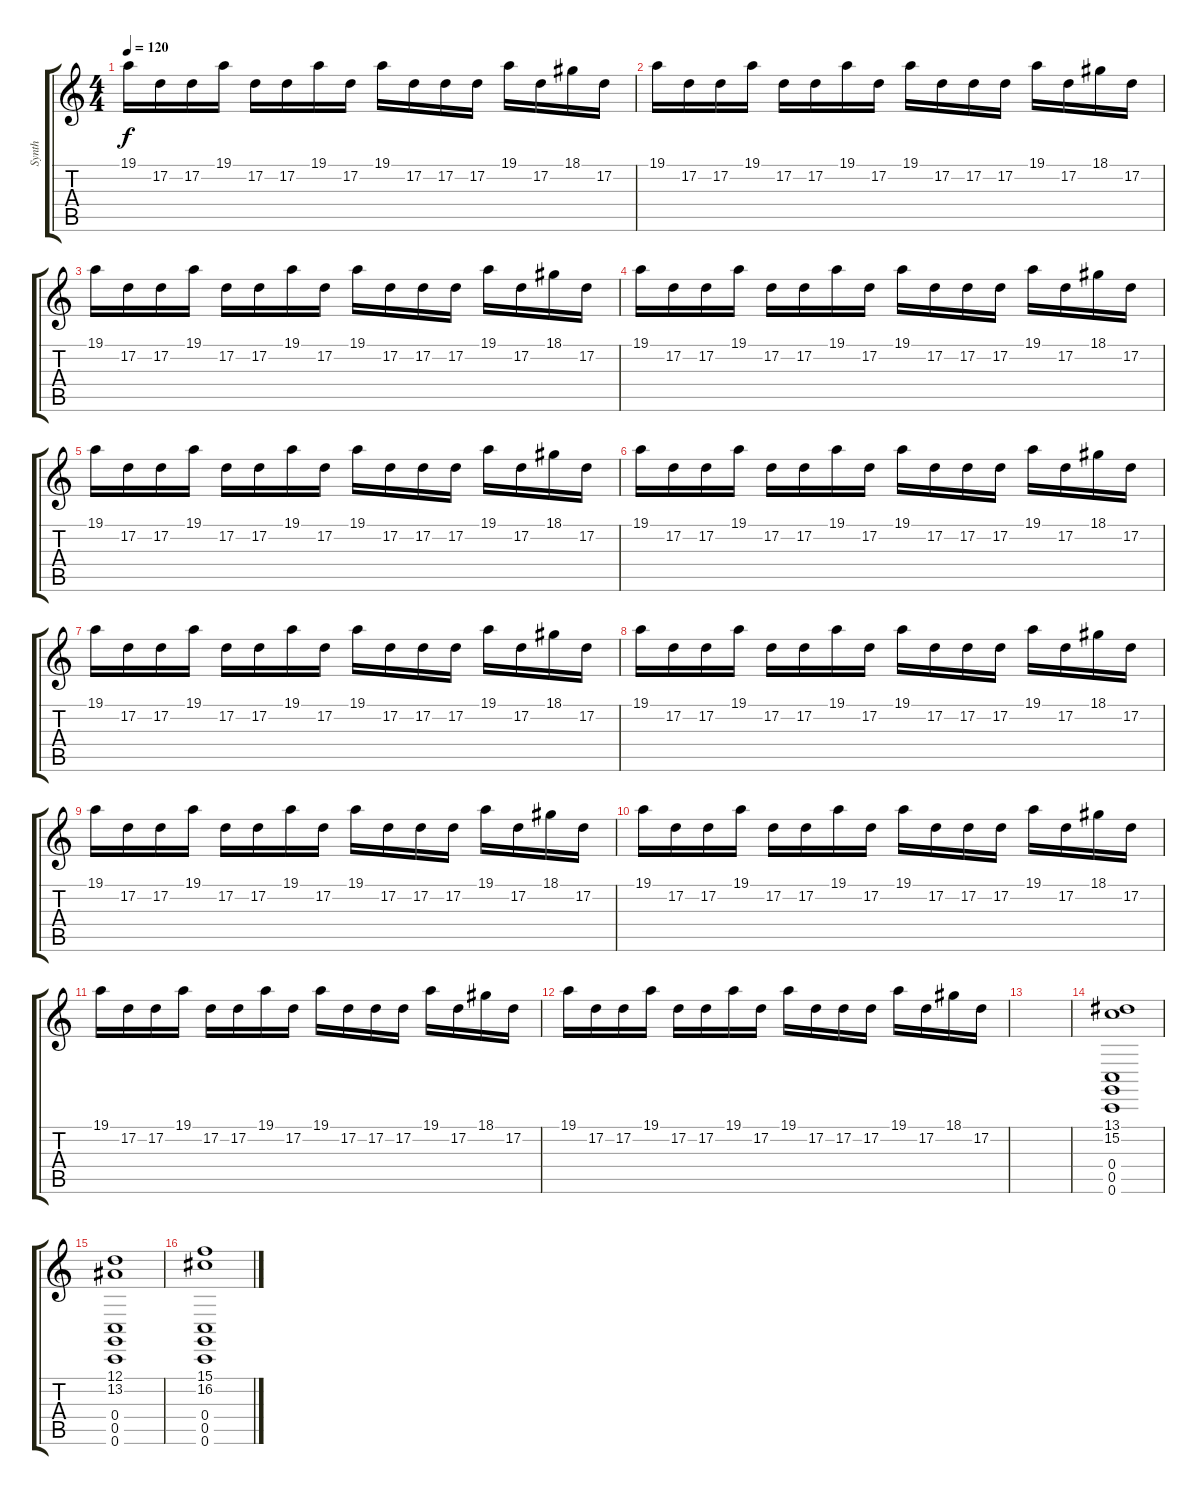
\track ("Synth" "Synth") {instrument stringensemble1}
\staff {score tabs}
\tuning (D4 A3 F3 C3 G2 C2) {hide}
\ts (4 4)
\tempo 120
\clef g2
\ks c
19.1.16{dy f} 17.2.16 17.2.16 19.1.16 17.2.16 17.2.16 19.1.16 17.2.16 19.1.16 17.2.16 17.2.16 17.2.16 19.1.16 17.2.16 18.1.16 17.2.16 |
19.1.16 17.2.16 17.2.16 19.1.16 17.2.16 17.2.16 19.1.16 17.2.16 19.1.16 17.2.16 17.2.16 17.2.16 19.1.16 17.2.16 18.1.16 17.2.16 |
19.1.16 17.2.16 17.2.16 19.1.16 17.2.16 17.2.16 19.1.16 17.2.16 19.1.16 17.2.16 17.2.16 17.2.16 19.1.16 17.2.16 18.1.16 17.2.16 |
19.1.16 17.2.16 17.2.16 19.1.16 17.2.16 17.2.16 19.1.16 17.2.16 19.1.16 17.2.16 17.2.16 17.2.16 19.1.16 17.2.16 18.1.16 17.2.16 |
19.1.16 17.2.16 17.2.16 19.1.16 17.2.16 17.2.16 19.1.16 17.2.16 19.1.16 17.2.16 17.2.16 17.2.16 19.1.16 17.2.16 18.1.16 17.2.16 |
19.1.16 17.2.16 17.2.16 19.1.16 17.2.16 17.2.16 19.1.16 17.2.16 19.1.16 17.2.16 17.2.16 17.2.16 19.1.16 17.2.16 18.1.16 17.2.16 |
19.1.16 17.2.16 17.2.16 19.1.16 17.2.16 17.2.16 19.1.16 17.2.16 19.1.16 17.2.16 17.2.16 17.2.16 19.1.16 17.2.16 18.1.16 17.2.16 |
19.1.16 17.2.16 17.2.16 19.1.16 17.2.16 17.2.16 19.1.16 17.2.16 19.1.16 17.2.16 17.2.16 17.2.16 19.1.16 17.2.16 18.1.16 17.2.16 |
19.1.16 17.2.16 17.2.16 19.1.16 17.2.16 17.2.16 19.1.16 17.2.16 19.1.16 17.2.16 17.2.16 17.2.16 19.1.16 17.2.16 18.1.16 17.2.16 |
19.1.16 17.2.16 17.2.16 19.1.16 17.2.16 17.2.16 19.1.16 17.2.16 19.1.16 17.2.16 17.2.16 17.2.16 19.1.16 17.2.16 18.1.16 17.2.16 |
19.1.16 17.2.16 17.2.16 19.1.16 17.2.16 17.2.16 19.1.16 17.2.16 19.1.16 17.2.16 17.2.16 17.2.16 19.1.16 17.2.16 18.1.16 17.2.16 |
19.1.16 17.2.16 17.2.16 19.1.16 17.2.16 17.2.16 19.1.16 17.2.16 19.1.16 17.2.16 17.2.16 17.2.16 19.1.16 17.2.16 18.1.16 17.2.16 |
|
(13.1 15.2 0.4 0.5 0.6).1 |
(12.1 13.2 0.4 0.5 0.6).1 |
(15.1 16.2 0.4 0.5 0.6).1
